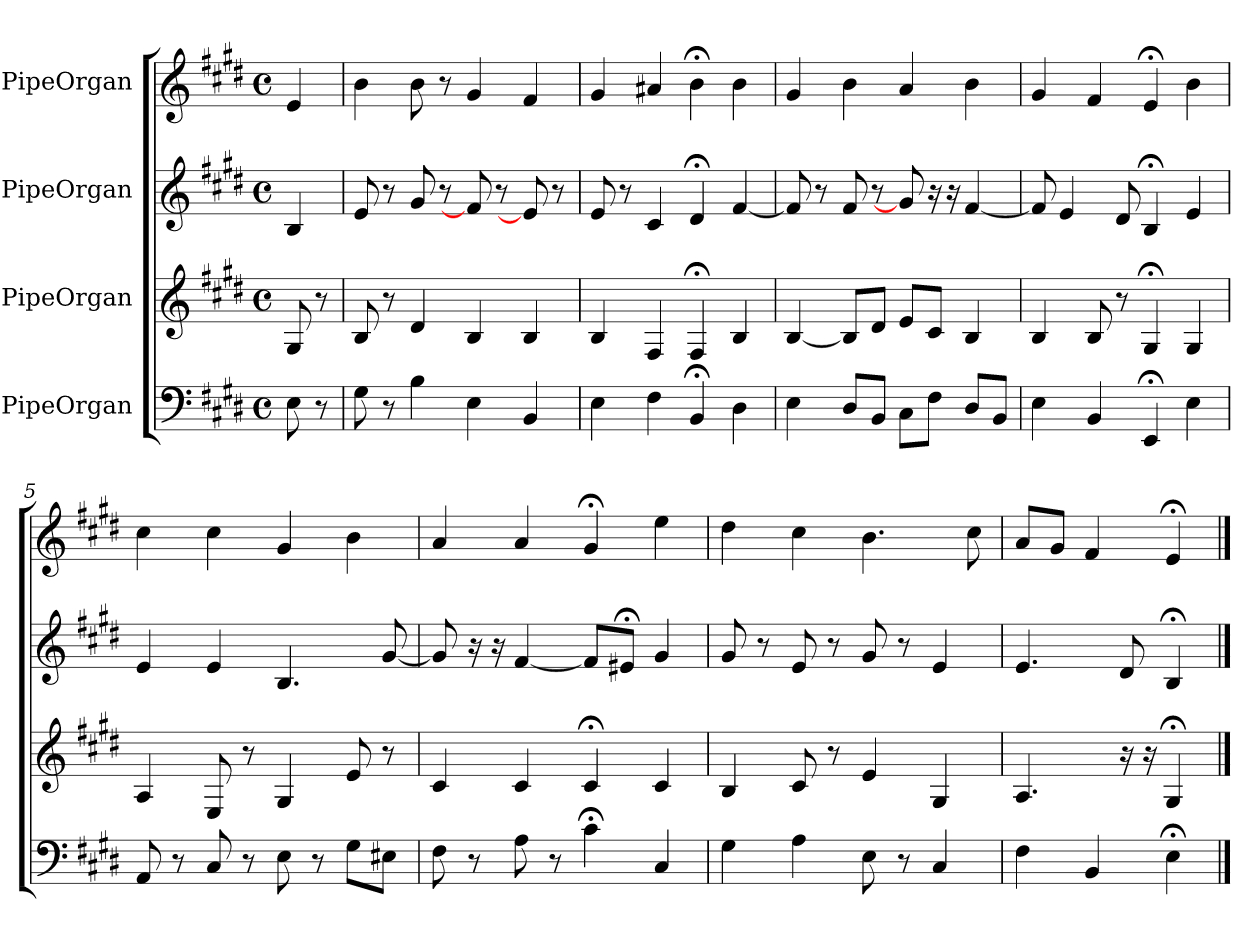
**kern	**kern	**kern	**kern
*part4	*part3	*part2	*part1
*staff4	*staff3	*staff2	*staff1
*I"PipeOrgan	*I"PipeOrgan	*I"PipeOrgan	*I"PipeOrgan
*k[f#c#g#d#]	*k[f#c#g#d#]	*k[f#c#g#d#]	*k[f#c#g#d#]
*E:	*E:	*E:	*E:
*M4/4	*M4/4	*M4/4	*M4/4
*met(c)	*met(c)	*met(c)	*met(c)
*MM60	*MM60	*MM60	*MM60
=	=	=	=
8E	8G#	4B	4e
8r	8r	.	.
=1	=1	=1	=1
8G#	8B	8e	4b
8r	8r	8r	.
4B	4d#	8g#	8b
.	.	8r	8r
4E	4B	8f#]	4g#
.	.	8r	.
4BB	4B	8e]	4f#
.	.	8r	.
=2	=2	=2	=2
4E	4B	8e	4g#
.	.	8r	.
4F#	4F#	4c#	4a#X
4BB;<	4F#;<	4d#;<	4b;<
4D#	4B	[4f#	4b
=3	=3	=3	=3
4E	[4B	8f#]	4g#
.	.	8r	.
8D#L	8BL]	8f#	4b
8BBJ	8d#J	8r	.
8C#L	8eL	8g#]	4a
8F#J	8c#J	16r	.
.	.	16r	.
8D#L	4B	[4f#	4b
8BBJ	.	.	.
=4	=4	=4	=4
4E	4B	8f#]	4g#
.	.	4e	.
4BB	8B	.	4f#
.	8r	8d#	.
4EE;<	4G#;<	4B;<	4e;<
4E	4G#	4e	4b
=5	=5	=5	=5
8AA	4A	4e	4cc#
8r	.	.	.
8C#	8E	4e	4cc#
8r	8r	.	.
8E	4G#	4.B	4g#
8r	.	.	.
8G#L	8e	.	4b
8E#XJ	8r	[8g#	.
=6	=6	=6	=6
8F#	4c#	8g#]	4a
8r	.	16r	.
.	.	16r	.
8A	4c#	[4f#	4a
8r	.	.	.
4c#;<	4c#;<	8f#L]	4g#;<
.	.	8e#X;<J	.
4C#	4c#	4g#	4ee
=7	=7	=7	=7
4G#	4B	8g#	4dd#
.	.	8r	.
4A	8c#	8e	4cc#
.	8r	8r	.
8E	4e	8g#	4.b
8r	.	8r	.
4C#	4G#	4e	.
.	.	.	8cc#
=8	=8	=8	=8
4F#	4.A	4.e	8aL
.	.	.	8g#J
4BB	.	.	4f#
.	16r	8d#	.
.	16r	.	.
4E;<	4G#;<	4B;<	4e;<
==	==	==	==
*-	*-	*-	*-
